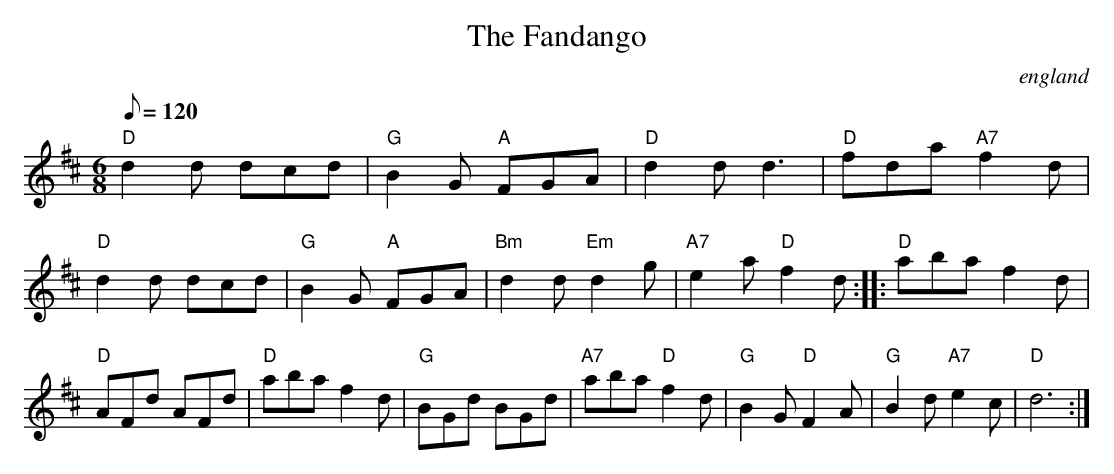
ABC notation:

X:1
T:The Fandango
O:england
M:6/8
L:1/8
Q:120
K:D
"D"d2d dcd | "G"B2G "A"FGA | "D"d2d d3 | "D"fda "A7"f2d | \
"D"d2d dcd | "G"B2G "A"FGA | "Bm"d2d "Em"d2g | "A7"e2a "D"f2d :: \
"D"aba f2d | "D"AFd AFd | "D"aba f2d | "G"BGd BGd | \
"A7"aba "D"f2d | "G"B2G "D"F2A | "G"B2d "A7"e2c | "D" d6 :|
